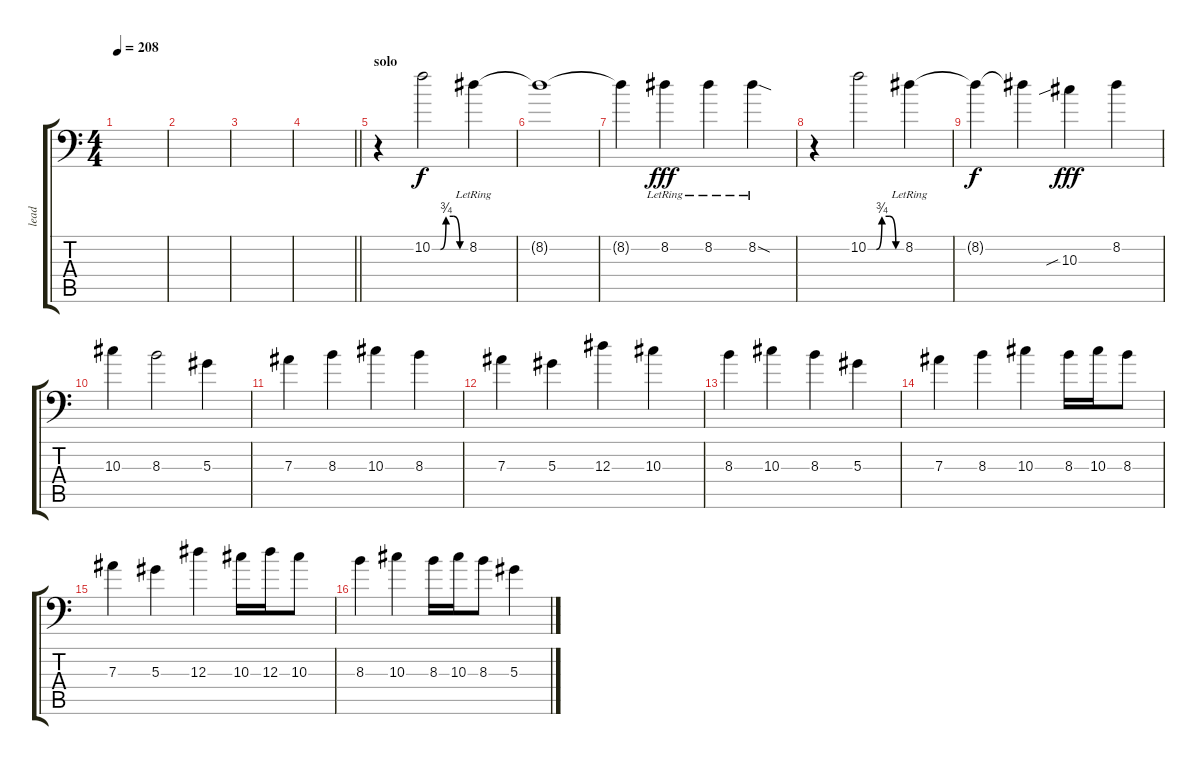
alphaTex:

\track ("lead" "lead") {instrument distortionguitar}
\staff {score tabs}
\tuning (C4 G3 Eb3 Bb2 F2 Bb1) {hide}
\ts (4 4)
\tempo 208
\clef f4
\ks c
|
|
|
\barLineRight lightlight
|
\section ("" "solo")
r.4 10.2{be (custom 0 0 15 0 25 3 38 3 50 0 60 0)}.2 8.2{lr}.4 |
8.2{t}.1{dy f} |
8.2{t}.4 8.2{lr}.4{dy fff} 8.2{lr}.4 8.2{sod lr}.4 |
r.4 10.2{be (custom 0 0 15 0 25 3 38 3 50 0 60 0)}.2 8.2{lr}.4 |
8.2{t}.4{dy f} 8.2{t}.4 10.3{sib}.4{dy fff} 8.2.4 |
10.3.4 8.3.2 5.3.4 |
7.3.4 8.3.4 10.3.4 8.3.4 |
7.3.4 5.3.4 12.3.4 10.3.4 |
8.3.4 10.3.4 8.3.4 5.3.4 |
7.3.4 8.3.4 10.3.4 8.3.16 10.3.16 8.3.8 |
7.3.4 5.3.4 12.3.4 10.3.16 12.3.16 10.3.8 |
8.3.4 10.3.4 8.3.16 10.3.16 8.3.8 5.3.4
